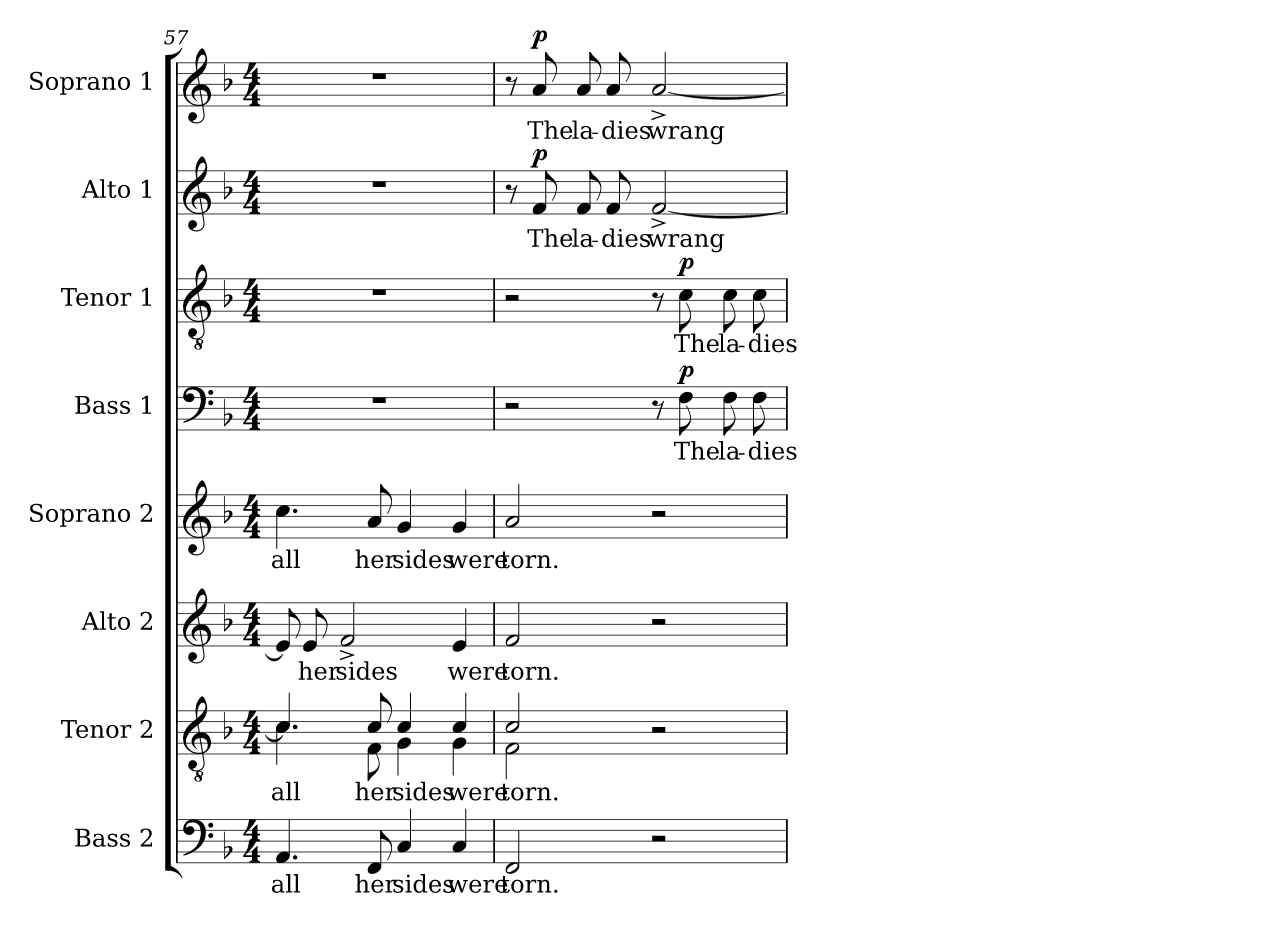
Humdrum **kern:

**kern	**text	**kern	**text	**kern	**text	**kern	**text	**kern	**text	**dynam	**kern	**text	**dynam	**kern	**text	**dynam	**kern	**text	**dynam
*part8	*part8	*part7	*part7	*part6	*part6	*part5	*part5	*part4	*part4	*part4	*part3	*part3	*part3	*part2	*part2	*part2	*part1	*part1	*part1
*staff8	*staff8	*staff7	*staff7	*staff6	*staff6	*staff5	*staff5	*staff4	*staff4	*staff4	*staff3	*staff3	*staff3	*staff2	*staff2	*staff2	*staff1	*staff1	*staff1
*I"Bass 2	*	*I"Tenor 2	*	*I"Alto 2	*	*I"Soprano 2	*	*I"Bass 1	*	*	*I"Tenor 1	*	*	*I"Alto 1	*	*	*I"Soprano 1	*	*
*I'B2.	*	*I'T2.	*	*I'A2.	*	*I'S2.	*	*I'B1.	*	*	*I'T1.	*	*	*I'A1.	*	*	*I'S1.	*	*
!!LO:PB:g=z
*clefF4	*	*clefGv2	*	*clefG2	*	*clefG2	*	*clefF4	*	*	*clefGv2	*	*	*clefG2	*	*	*clefG2	*	*
*	*	*ITrd7c12	*	*	*	*	*	*	*	*	*ITrd7c12	*	*	*	*	*	*	*	*
*k[b-]	*	*k[b-]	*	*k[b-]	*	*k[b-]	*	*k[b-]	*	*	*k[b-]	*	*	*k[b-]	*	*	*k[b-]	*	*
*F:	*	*F:	*	*F:	*	*F:	*	*F:	*	*	*F:	*	*	*F:	*	*	*F:	*	*
*M4/4	*	*M4/4	*	*M4/4	*	*M4/4	*	*M4/4	*	*	*M4/4	*	*	*M4/4	*	*	*M4/4	*	*
=57	=57	=57	=57	=57	=57	=57	=57	=57	=57	=57	=57	=57	=57	=57	=57	=57	=57	=57	=57
!	!LO:LY:b:color=#000000	!	!	!	!	!	!	!	!	!	!	!	!	!	!	!	!	!	!
!	!	!	!LO:LY:a:color=#000000	!	!	!	!	!	!	!	!	!	!	!	!	!	!	!	!
*	*	*^	*	*	*	*	*	*	*	*	*	*	*	*	*	*	*	*	*
!	!	!	!	!	!	!	!	!LO:LY:b:color=#000000	!	!	!	!	!	!	!	!	!	!	!	!
4.AAi/	all	4.Ci/]	4.Ci\	all	8ei/]	.	4.cci\	all	1r	.	.	1r	.	.	1r	.	.	1r	.	.
!	!	!	!	!	!	!LO:LY:b:color=#000000	!	!	!	!	!	!	!	!	!	!	!	!	!	!
.	.	.	.	.	8ei/	her	.	.	.	.	.	.	.	.	.	.	.	.	.	.
!	!	!	!	!	!	!LO:LY:b:color=#000000	!	!	!	!	!	!	!	!	!	!	!	!	!	!
.	.	.	.	.	2f^i/	sides	.	.	.	.	.	.	.	.	.	.	.	.	.	.
!	!LO:LY:b:color=#000000	!	!	!	!	!	!	!	!	!	!	!	!	!	!	!	!	!	!	!
!	!	!	!	!LO:LY:a:color=#000000	!	!	!	!	!	!	!	!	!	!	!	!	!	!	!	!
!	!	!	!	!LO:LY:b:color=#000000	!	!	!	!	!	!	!	!	!	!	!	!	!	!	!	!
!	!	!	!	!	!	!	!	!LO:LY:b:color=#000000	!	!	!	!	!	!	!	!	!	!	!	!
8FFi/	her	8Ci/	8FFi\	her	.	.	8ai/	her	.	.	.	.	.	.	.	.	.	.	.	.
!	!LO:LY:b:color=#000000	!	!	!	!	!	!	!	!	!	!	!	!	!	!	!	!	!	!	!
!	!	!	!	!LO:LY:a:color=#000000	!	!	!	!	!	!	!	!	!	!	!	!	!	!	!	!
!	!	!	!	!LO:LY:b:color=#000000	!	!	!	!	!	!	!	!	!	!	!	!	!	!	!	!
!	!	!	!	!	!	!	!	!LO:LY:b:color=#000000	!	!	!	!	!	!	!	!	!	!	!	!
4Ci/	sides	4Ci/	4GGi\	sides	.	.	4gi/	sides	.	.	.	.	.	.	.	.	.	.	.	.
!	!LO:LY:b:color=#000000	!	!	!	!	!	!	!	!	!	!	!	!	!	!	!	!	!	!	!
!	!	!	!	!LO:LY:a:color=#000000	!	!	!	!	!	!	!	!	!	!	!	!	!	!	!	!
!	!	!	!	!LO:LY:b:color=#000000	!	!	!	!	!	!	!	!	!	!	!	!	!	!	!	!
!	!	!	!	!	!	!LO:LY:b:color=#000000	!	!	!	!	!	!	!	!	!	!	!	!	!	!
!	!	!	!	!	!	!	!	!LO:LY:b:color=#000000	!	!	!	!	!	!	!	!	!	!	!	!
4Ci/	were	4Ci/	4GGi\	were	4ei/	were	4gi/	were	.	.	.	.	.	.	.	.	.	.	.	.
=58	=58	=58	=58	=58	=58	=58	=58	=58	=58	=58	=58	=58	=58	=58	=58	=58	=58	=58	=58	=58
!	!LO:LY:b:color=#000000	!	!	!	!	!	!	!	!	!	!	!	!	!	!	!	!	!	!	!
!	!	!	!	!LO:LY:a:color=#000000	!	!	!	!	!	!	!	!	!	!	!	!	!	!	!	!
!	!	!	!	!LO:LY:b:color=#000000	!	!	!	!	!	!	!	!	!	!	!	!	!	!	!	!
!	!	!	!	!	!	!LO:LY:b:color=#000000	!	!	!	!	!	!	!	!	!	!	!	!	!	!
!	!	!	!	!	!	!	!	!LO:LY:b:color=#000000	!	!	!	!	!	!	!	!	!	!	!	!
2FFi/	torn.	2Ci/	2FFi\	torn.	2fi/	torn.	2ai/	torn.	2r	.	.	2r	.	.	8r	.	.	8r	.	.
!	!	!	!	!	!	!	!	!	!	!	!	!	!	!	!	!LO:LY:b:color=#000000	!	!	!	!
!	!	!	!	!	!	!	!	!	!	!	!	!	!	!	!	!	!	!	!LO:LY:b:color=#000000	!
.	.	.	.	.	.	.	.	.	.	.	.	.	.	.	8fi/	The	p	8ai/	The	p
!	!	!	!	!	!	!	!	!	!	!	!	!	!	!	!	!LO:LY:b:color=#000000	!	!	!	!
!	!	!	!	!	!	!	!	!	!	!	!	!	!	!	!	!	!	!	!LO:LY:b:color=#000000	!
.	.	.	.	.	.	.	.	.	.	.	.	.	.	.	8fi/	la-	.	8ai/	la-	.
!	!	!	!	!	!	!	!	!	!	!	!	!	!	!	!	!LO:LY:b:color=#000000	!	!	!	!
!	!	!	!	!	!	!	!	!	!	!	!	!	!	!	!	!	!	!	!LO:LY:b:color=#000000	!
.	.	.	.	.	.	.	.	.	.	.	.	.	.	.	8fi/	-dies	.	8ai/	-dies	.
!	!	!	!	!	!	!	!	!	!	!	!	!	!	!	!	!LO:LY:b:color=#000000	!	!	!	!
!	!	!	!	!	!	!	!	!	!	!	!	!	!	!	!	!	!	!	!LO:LY:b:color=#000000	!
2r	.	2r	2ryy	.	2r	.	2r	.	8r	.	.	8r	.	.	[2f^i/	wrang	.	[2a^i/	wrang	.
!	!	!	!	!	!	!	!	!	!	!LO:LY:b:color=#000000	!	!	!	!	!	!	!	!	!	!
!	!	!	!	!	!	!	!	!	!	!	!	!	!LO:LY:b:color=#000000	!	!	!	!	!	!	!
.	.	.	.	.	.	.	.	.	8Fi\	The	p	8Ci\	The	p	.	.	.	.	.	.
!	!	!	!	!	!	!	!	!	!	!LO:LY:b:color=#000000	!	!	!	!	!	!	!	!	!	!
!	!	!	!	!	!	!	!	!	!	!	!	!	!LO:LY:b:color=#000000	!	!	!	!	!	!	!
.	.	.	.	.	.	.	.	.	8Fi\	la-	.	8Ci\	la-	.	.	.	.	.	.	.
!	!	!	!	!	!	!	!	!	!	!LO:LY:b:color=#000000	!	!	!	!	!	!	!	!	!	!
!	!	!	!	!	!	!	!	!	!	!	!	!	!LO:LY:b:color=#000000	!	!	!	!	!	!	!
.	.	.	.	.	.	.	.	.	8Fi\	-dies	.	8Ci\	-dies	.	.	.	.	.	.	.
*	*	*v	*v	*	*	*	*	*	*	*	*	*	*	*	*	*	*	*	*	*
=	=	=	=	=	=	=	=	=	=	=	=	=	=	=	=	=	=	=	=
*-	*-	*-	*-	*-	*-	*-	*-	*-	*-	*-	*-	*-	*-	*-	*-	*-	*-	*-	*-
